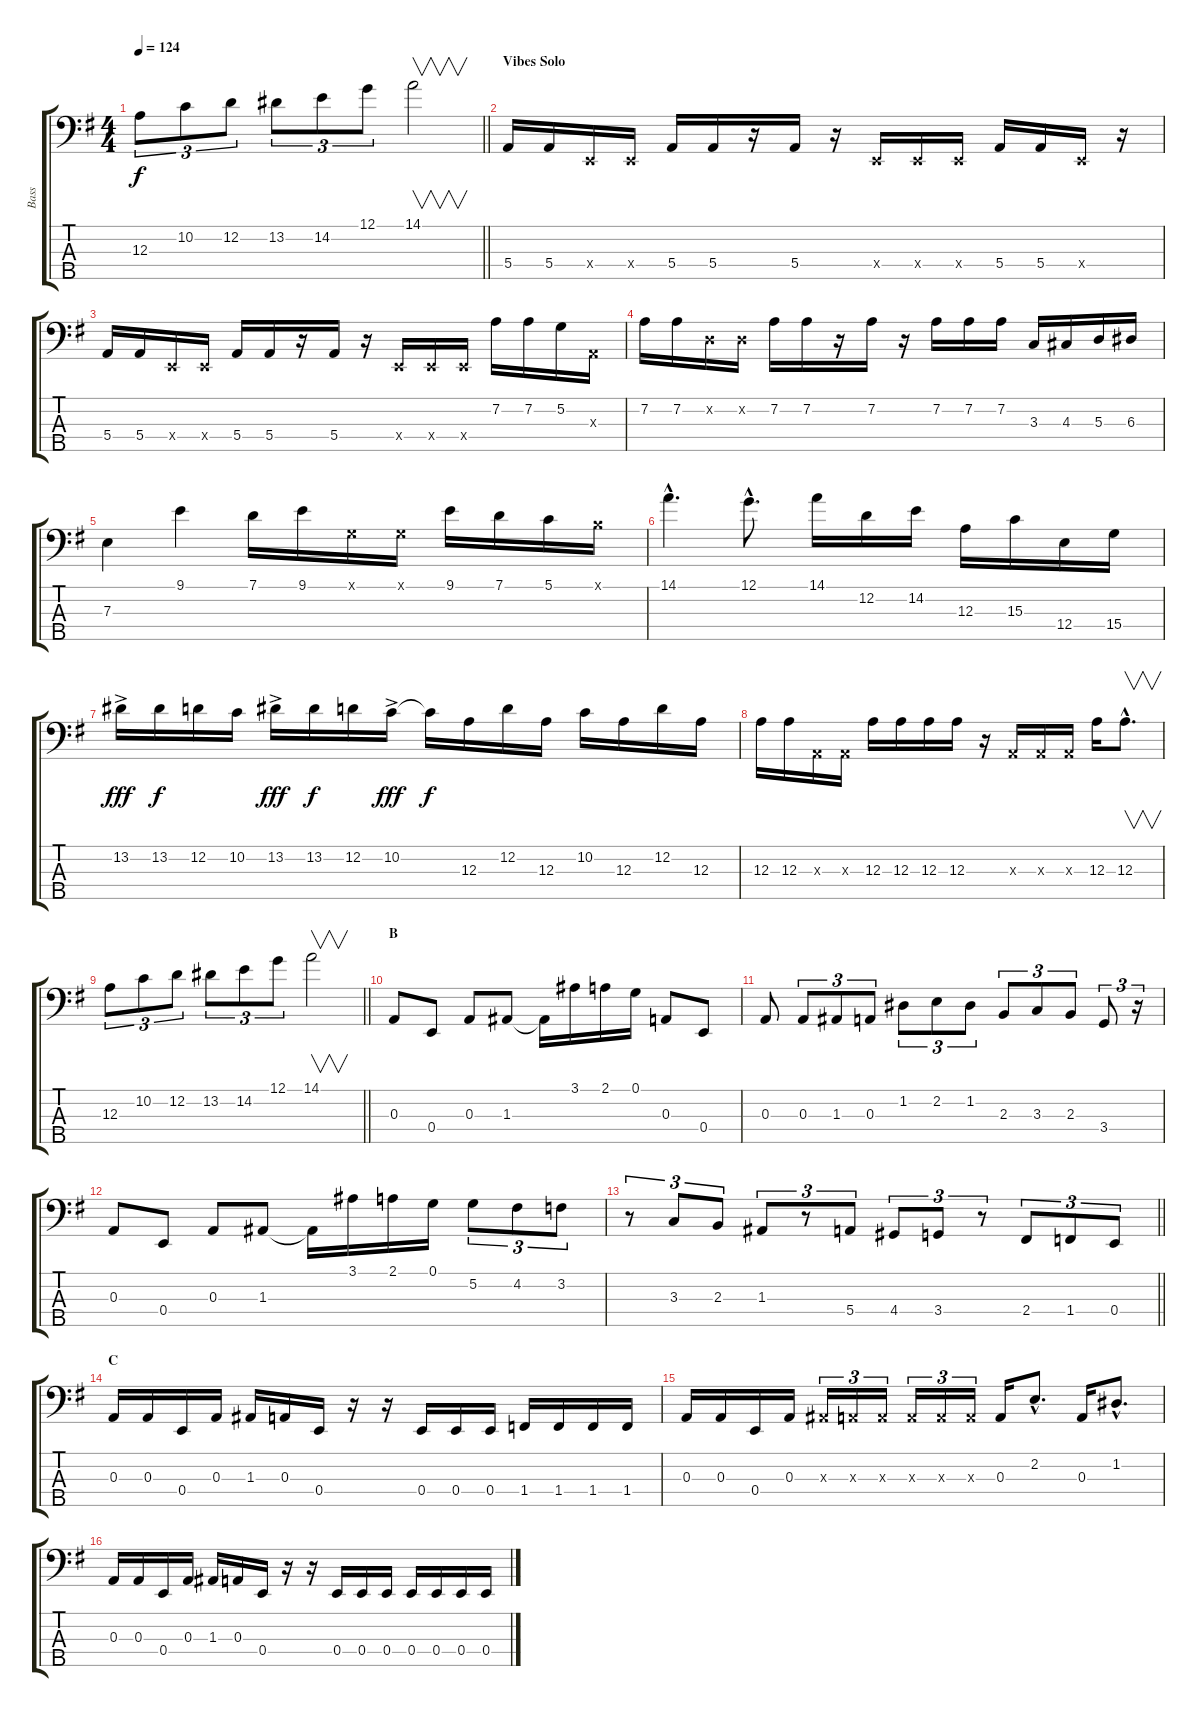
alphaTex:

\track ("Bass" "Bass") {instrument electricbassfinger}
\staff {score tabs}
\tuning (G2 D2 A1 E1 B0) {hide}
\ts (4 4)
\tempo 124
\clef f4
\barLineRight lightlight
\ks eminor
12.3.8{tu (3 2) dy f} 10.2.8{tu (3 2)} 12.2.8{tu (3 2)} 13.2.8{tu (3 2)} 14.2.8{tu (3 2)} 12.1.8{tu (3 2)} 14.1.2{v} |
\section ("" "Vibes Solo")
5.4.16 5.4.16 0.4{x}.16 0.4{x}.16 5.4.16 5.4.16 r.16 5.4.16 r.16 0.4{x}.16 0.4{x}.16 0.4{x}.16 5.4.16 5.4.16 0.4{x}.16 r.16 |
5.4.16 5.4.16 0.4{x}.16 0.4{x}.16 5.4.16 5.4.16 r.16 5.4.16 r.16 0.4{x}.16 0.4{x}.16 0.4{x}.16 7.2.16 7.2.16 5.2.16 0.3{x}.16 |
7.2.16 7.2.16 0.2{x}.16 0.2{x}.16 7.2.16 7.2.16 r.16 7.2.16 r.16 7.2.16 7.2.16 7.2.16 3.3.16 4.3.16 5.3.16 6.3.16 |
7.3.4 9.1.4 7.1.16 9.1.16 0.1{x}.16 0.1{x}.16 9.1.16 7.1.16 5.1.16 4.1{x}.16 |
14.1{hac}.4{d} 12.1{hac}.8{d} 14.1.16 12.2.16 14.2.16 12.3.16 15.3.16 12.4.16 15.4.16 |
13.2{ac}.16{dy fff} 13.2.16{dy f} 12.2.16 10.2.16 13.2{ac}.16{dy fff} 13.2.16{dy f} 12.2.16 10.2{ac}.16{dy fff} 10.2{t}.16{dy f} 12.3.16 12.2.16 12.3.16 10.2.16 12.3.16 12.2.16 12.3.16 |
12.3.16 12.3.16 0.3{x}.16 0.3{x}.16 12.3.16 12.3.16 12.3.16 12.3.16 r.16 0.3{x}.16 0.3{x}.16 0.3{x}.16 12.3.16 12.3{hac}.8{v d} |
\barLineRight lightlight
12.3.8{tu (3 2)} 10.2.8{tu (3 2)} 12.2.8{tu (3 2)} 13.2.8{tu (3 2)} 14.2.8{tu (3 2)} 12.1.8{tu (3 2)} 14.1.2{v} |
\section ("" "B")
0.3.8 0.4.8 0.3.8 1.3.8 1.3{t}.16 3.1.16 2.1.16 0.1.16 0.3.8 0.4.8 |
0.3.8 0.3.8{tu (3 2)} 1.3.8{tu (3 2)} 0.3.8{tu (3 2)} 1.2.8{tu (3 2)} 2.2.8{tu (3 2)} 1.2.8{tu (3 2)} 2.3.8{tu (3 2)} 3.3.8{tu (3 2)} 2.3.8{tu (3 2)} 3.4.8{tu (3 2)} r.16{tu (3 2)} |
0.3.8 0.4.8 0.3.8 1.3.8 1.3{t}.16 3.1.16 2.1.16 0.1.16 5.2.8{tu (3 2)} 4.2.8{tu (3 2)} 3.2.8{tu (3 2)} |
\barLineRight lightlight
r.8{tu (3 2)} 3.3.8{tu (3 2)} 2.3.8{tu (3 2)} 1.3.8{tu (3 2)} r.8{tu (3 2)} 5.4.8{tu (3 2)} 4.4.8{tu (3 2)} 3.4.8{tu (3 2)} r.8{tu (3 2)} 2.4.8{tu (3 2)} 1.4.8{tu (3 2)} 0.4.8{tu (3 2)} |
\section ("" "C")
0.3.16 0.3.16 0.4.16 0.3.16 1.3.16 0.3.16 0.4.16 r.16 r.16 0.4.16 0.4.16 0.4.16 1.4.16 1.4.16 1.4.16 1.4.16 |
0.3.16 0.3.16 0.4.16 0.3.16 1.3{x}.16{tu (3 2)} 0.3{x}.16{tu (3 2)} 0.3{x}.16{tu (3 2)} 0.3{x}.16{tu (3 2)} 0.3{x}.16{tu (3 2)} 0.3{x}.16{tu (3 2)} 0.3.16 2.2{hac}.8{d} 0.3.16 1.2{hac}.8{d} |
0.3.16 0.3.16 0.4.16 0.3.16 1.3.16 0.3.16 0.4.16 r.16 r.16 0.4.16 0.4.16 0.4.16 0.4.16 0.4.16 0.4.16 0.4.16
